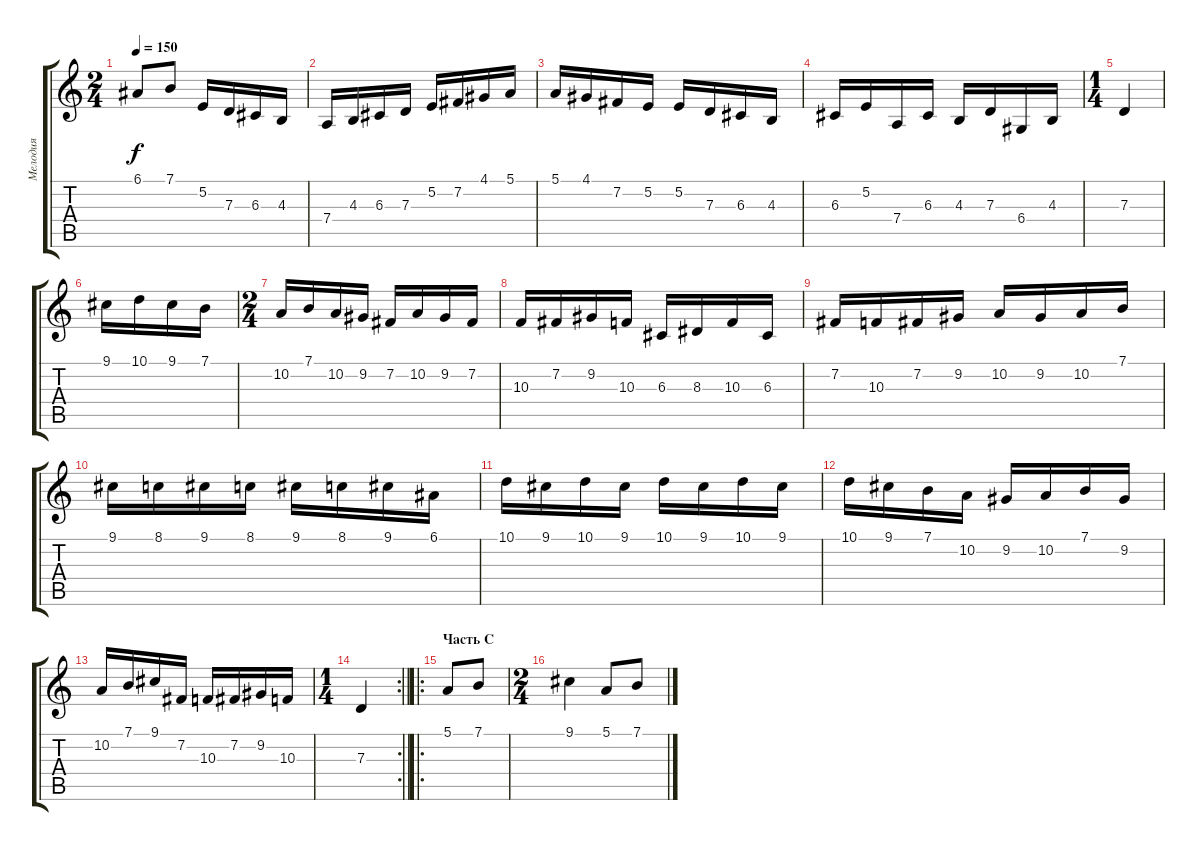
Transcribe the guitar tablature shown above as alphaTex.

\track ("Мелодия" "Мелодия") {instrument churchorgan}
\staff {score tabs}
\tuning (E4 B3 G3 D3 A2 E2) {hide}
\ts (2 4)
\tempo 150
\clef g2
\ks c
6.1.8{dy f} 7.1.8 5.2.16 7.3.16 6.3.16 4.3.16 |
7.4.16 4.3.16 6.3.16 7.3.16 5.2.16 7.2.16 4.1.16 5.1.16 |
5.1.16 4.1.16 7.2.16 5.2.16 5.2.16 7.3.16 6.3.16 4.3.16 |
6.3.16 5.2.16 7.4.16 6.3.16 4.3.16 7.3.16 6.4.16 4.3.16 |
\ts (1 4)
7.3.4 |
9.1.16 10.1.16 9.1.16 7.1.16 |
\ts (2 4)
10.2.16 7.1.16 10.2.16 9.2.16 7.2.16 10.2.16 9.2.16 7.2.16 |
10.3.16 7.2.16 9.2.16 10.3.16 6.3.16 8.3.16 10.3.16 6.3.16 |
7.2.16 10.3.16 7.2.16 9.2.16 10.2.16 9.2.16 10.2.16 7.1.16 |
9.1.16 8.1.16 9.1.16 8.1.16 9.1.16 8.1.16 9.1.16 6.1.16 |
10.1.16 9.1.16 10.1.16 9.1.16 10.1.16 9.1.16 10.1.16 9.1.16 |
10.1.16 9.1.16 7.1.16 10.2.16 9.2.16 10.2.16 7.1.16 9.2.16 |
10.2.16 7.1.16 9.1.16 7.2.16 10.3.16 7.2.16 9.2.16 10.3.16 |
\rc 2
\ts (1 4)
\barLineRight lightlight
7.3.4 |
\ro
\section ("" "Часть С")
5.1.8 7.1.8 |
\ts (2 4)
9.1.4 5.1.8 7.1.8
